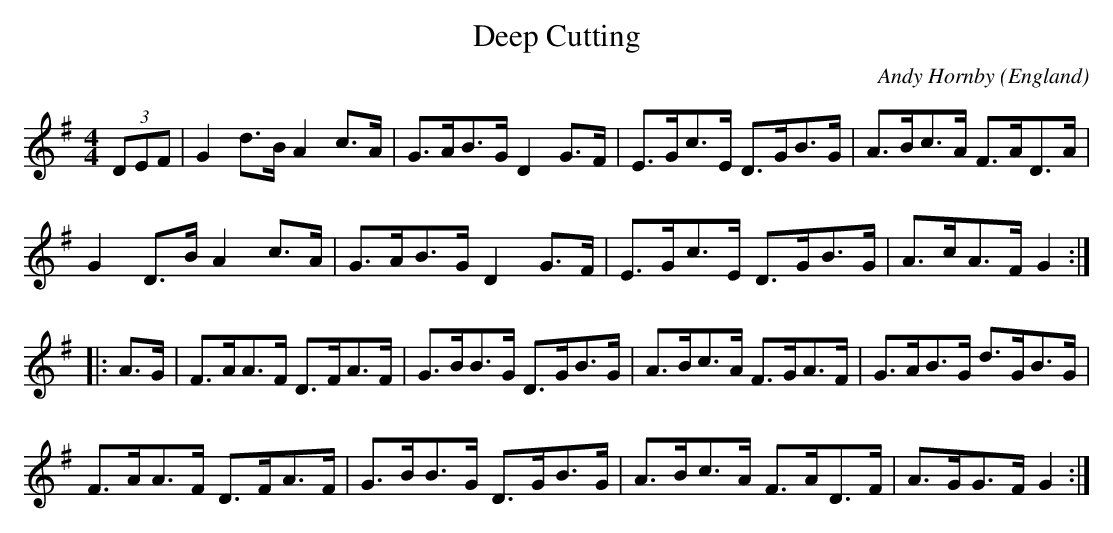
X:1
T:Deep Cutting
C:Andy Hornby
M:4/4
O:England
K:G
(3DEF|\
G2d>B A2c>A|G>AB>G D2G>F|\
E>Gc>E D>GB>G|A>Bc>A F>AD>A|
G2D>B A2c>A|G>AB>G D2G>F|\
E>Gc>E D>GB>G|A>cA>F G2 :|
|: A>G|\
F>AA>F D>FA>F|G>BB>G D>GB>G|\
A>Bc>A F>GA>F|G>AB>G d>GB>G|
F>AA>F D>FA>F|G>BB>G D>GB>G|\
A>Bc>A F>AD>F|A>GG>F G2:|
